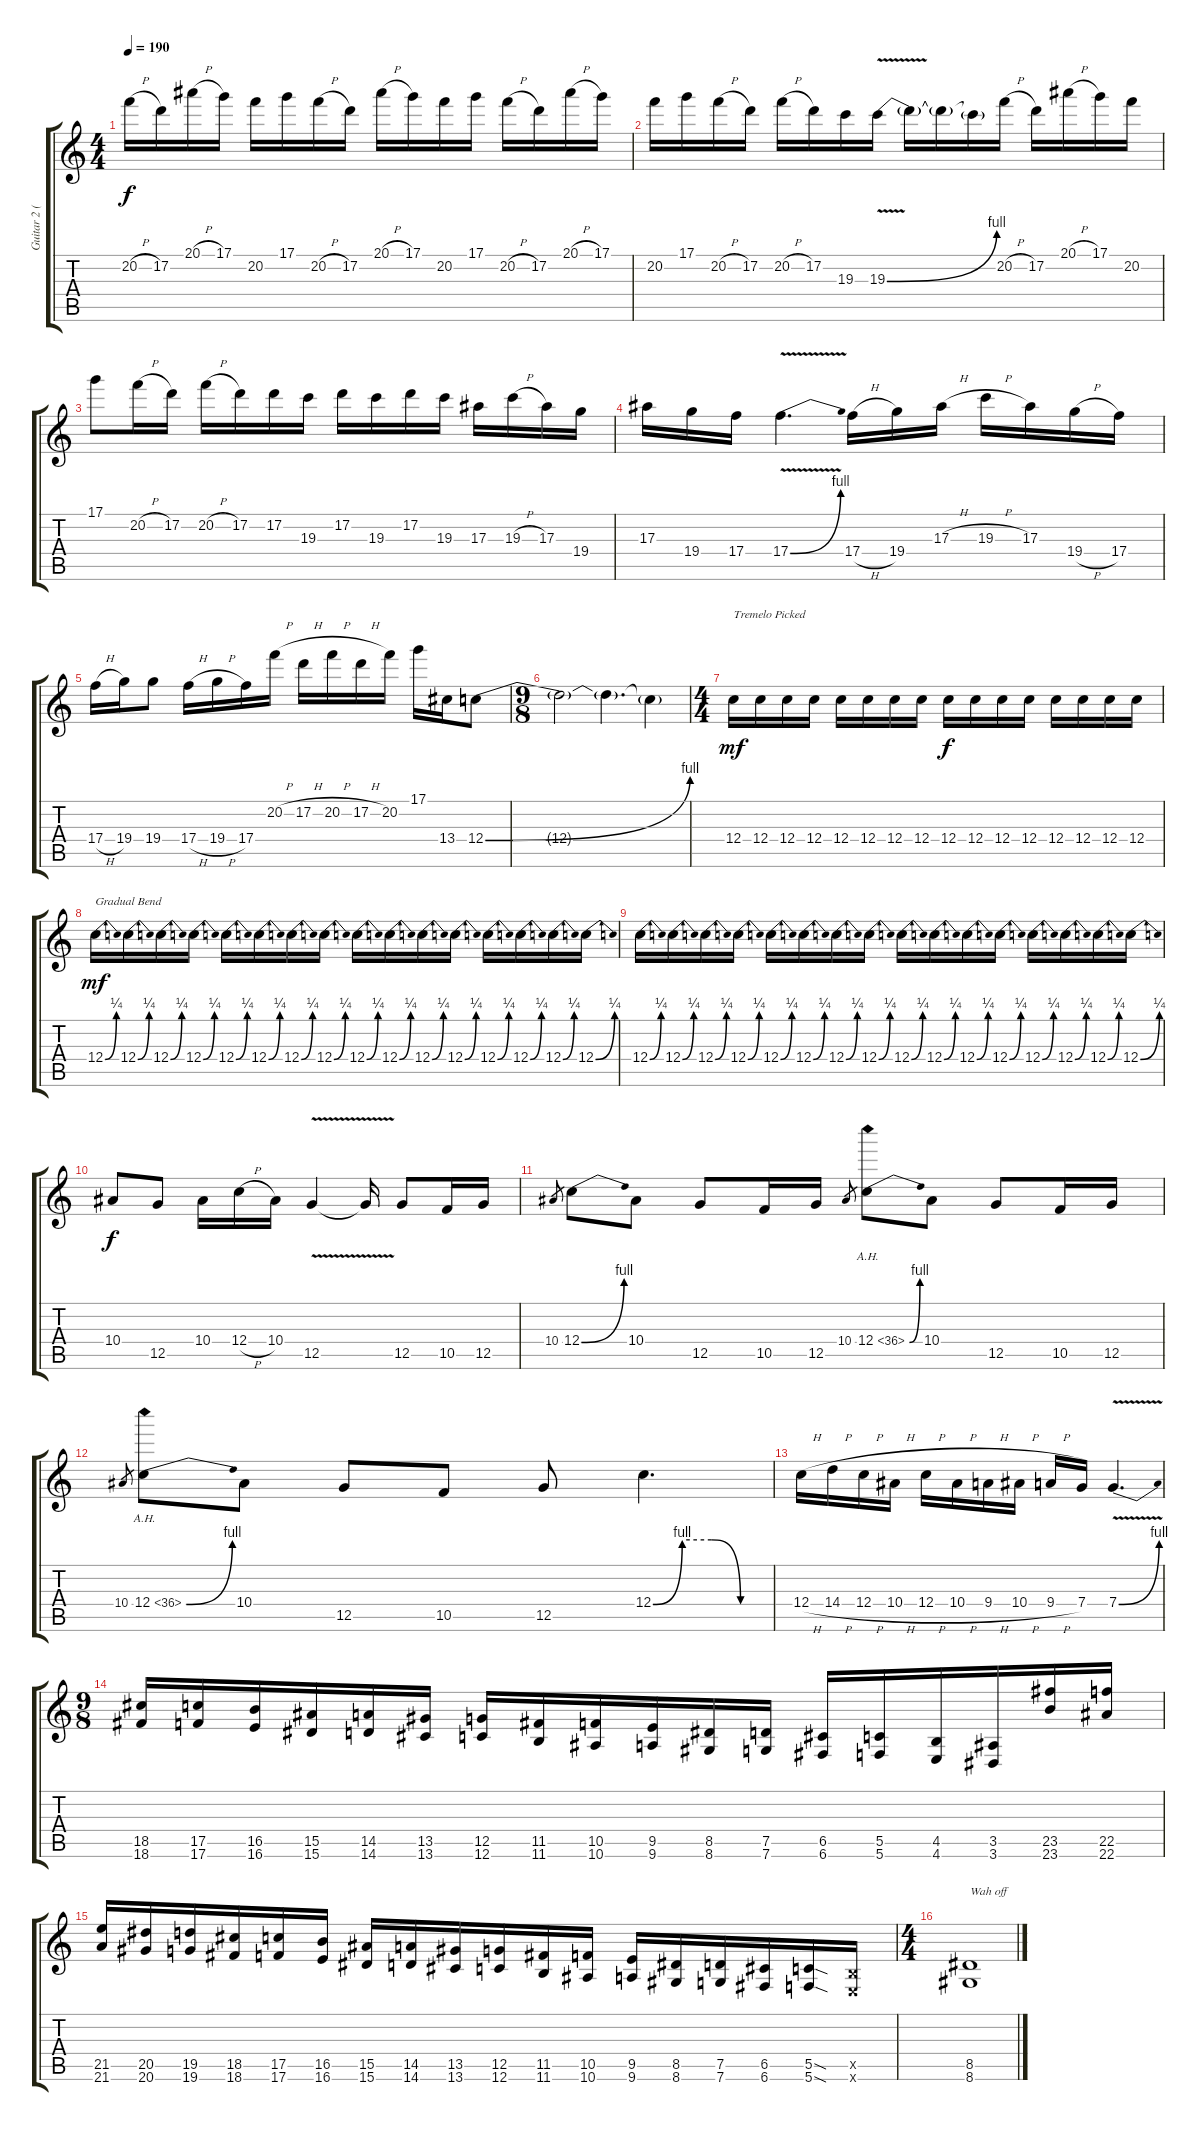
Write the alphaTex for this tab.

\track ("Guitar 2 (Distorted- Padget)" "Guitar 2 (") {instrument distortionguitar}
\staff {score tabs}
\tuning (D4 A3 F3 C3 G2 C2) {hide}
\ts (4 4)
\tempo 190
\clef g2
\ks c
20.2{h}.16{dy f} 17.2.16 20.1{h}.16 17.1.16 20.2.16 17.1.16 20.2{h}.16 17.2.16 20.1{h}.16 17.1.16 20.2.16 17.1.16 20.2{h}.16 17.2.16 20.1{h}.16 17.1.16 |
20.2.16 17.1.16 20.2{h}.16 17.2.16 20.2{h}.16 17.2.16 19.3.16 19.3{be (bend 0 0 60 4) v}.16 19.3{t}.16 19.3{t}.16 19.3{t}.16 20.2{h}.16 17.2.16 20.1{h}.16 17.1.16 20.2.16 |
17.1.8 20.2{h}.16 17.2.16 20.2{h}.16 17.2.16 17.2.16 19.3.16 17.2.16 19.3.16 17.2.16 19.3.16 17.3.16 19.3{h}.16 17.3.16 19.4.16 |
17.3.16 19.4.16 17.4.16 17.4{be (bend 0 0 60 4) v}.4{d} 17.4{h}.16 19.4.16 17.3{h}.16 19.3{h}.16 17.3.16 19.4{h}.16 17.4.16 |
17.4{h}.16 19.4.16 19.4.8 17.4{h}.16 19.4{h}.16 17.4.16 20.2{h}.16 17.2{h}.16 20.2{h}.16 17.2{h}.16 20.2.16 17.1.16 13.4.16 12.4{be (bend 0 0 60 4)}.8 |
\ts (9 8)
12.4{t}.2 12.4{t}.4{d} 12.4{t}.4 |
\ts (4 4)
12.4.16{txt "Tremelo Picked" dy mf} 12.4.16 12.4.16 12.4.16 12.4.16 12.4.16 12.4.16 12.4.16 12.4.16{dy f} 12.4.16 12.4.16 12.4.16 12.4.16 12.4.16 12.4.16 12.4.16 |
12.4{be (bend 0 0 60 1)}.16{txt "Gradual Bend" dy mf} 12.4{be (bend 0 0 60 1)}.16 12.4{be (bend 0 0 60 1)}.16 12.4{be (bend 0 0 60 1)}.16 12.4{be (bend 0 0 60 1)}.16 12.4{be (bend 0 0 60 1)}.16 12.4{be (bend 0 0 60 1)}.16 12.4{be (bend 0 0 60 1)}.16 12.4{be (bend 0 0 60 1)}.16 12.4{be (bend 0 0 60 1)}.16 12.4{be (bend 0 0 60 1)}.16 12.4{be (bend 0 0 60 1)}.16 12.4{be (bend 0 0 60 1)}.16 12.4{be (bend 0 0 60 1)}.16 12.4{be (bend 0 0 60 1)}.16 12.4{be (bend 0 0 60 1)}.16 |
12.4{be (bend 0 0 60 1)}.16 12.4{be (bend 0 0 60 1)}.16 12.4{be (bend 0 0 60 1)}.16 12.4{be (bend 0 0 60 1)}.16 12.4{be (bend 0 0 60 1)}.16 12.4{be (bend 0 0 60 1)}.16 12.4{be (bend 0 0 60 1)}.16 12.4{be (bend 0 0 60 1)}.16 12.4{be (bend 0 0 60 1)}.16 12.4{be (bend 0 0 60 1)}.16 12.4{be (bend 0 0 60 1)}.16 12.4{be (bend 0 0 60 1)}.16 12.4{be (bend 0 0 60 1)}.16 12.4{be (bend 0 0 60 1)}.16 12.4{be (bend 0 0 60 1)}.16 12.4{be (bend 0 0 60 1)}.16 |
10.4.8{dy f} 12.5.8 10.4.16 12.4{h}.16 10.4.16 12.5{v}.4 12.5{t}.16 12.5.8 10.5.16 12.5.16 |
10.4.8{gr} 12.4{be (bend 0 0 60 4)}.8 10.4.8 12.5.8 10.5.16 12.5.16 10.4.8{gr} 12.4{be (bend 0 0 60 4) ah 24}.8 10.4.8 12.5.8 10.5.16 12.5.16 |
10.4.8{gr} 12.4{be (bend 0 0 60 4) ah 24}.8 10.4.8 12.5.8 10.5.8 12.5.8 12.4{be (custom 0 0 15 4 30 4 45 0 60 0)}.4{d} |
12.4{h}.16 14.4{h}.16 12.4{h}.16 10.4{h}.16 12.4{h}.16 10.4{h}.16 9.4{h}.16 10.4{h}.16 9.4{h}.16 7.4.16 7.4{be (bend 0 0 60 4) v}.4{d} |
\ts (9 8)
(18.5 18.6).16{instrument guitarfretnoise} (17.5 17.6).16 (16.5 16.6).16 (15.5 15.6).16 (14.5 14.6).16 (13.5 13.6).16 (12.5 12.6).16 (11.5 11.6).16 (10.5 10.6).16 (9.5 9.6).16 (8.5 8.6).16 (7.5 7.6).16 (6.5 6.6).16 (5.5 5.6).16 (4.5 4.6).16 (3.5 3.6).16 (23.5 23.6).16 (22.5 22.6).16 |
(21.5 21.6).16 (20.5 20.6).16 (19.5 19.6).16 (18.5 18.6).16 (17.5 17.6).16 (16.5 16.6).16 (15.5 15.6).16 (14.5 14.6).16 (13.5 13.6).16 (12.5 12.6).16 (11.5 11.6).16 (10.5 10.6).16 (9.5 9.6).16 (8.5 8.6).16 (7.5 7.6).16 (6.5 6.6).16 (5.5{sod} 5.6{sod}).16 (4.5{x} 4.6{x}).16 |
\ts (4 4)
(8.5 8.6).1{txt "Wah off" volume 12 instrument distortionguitar}
